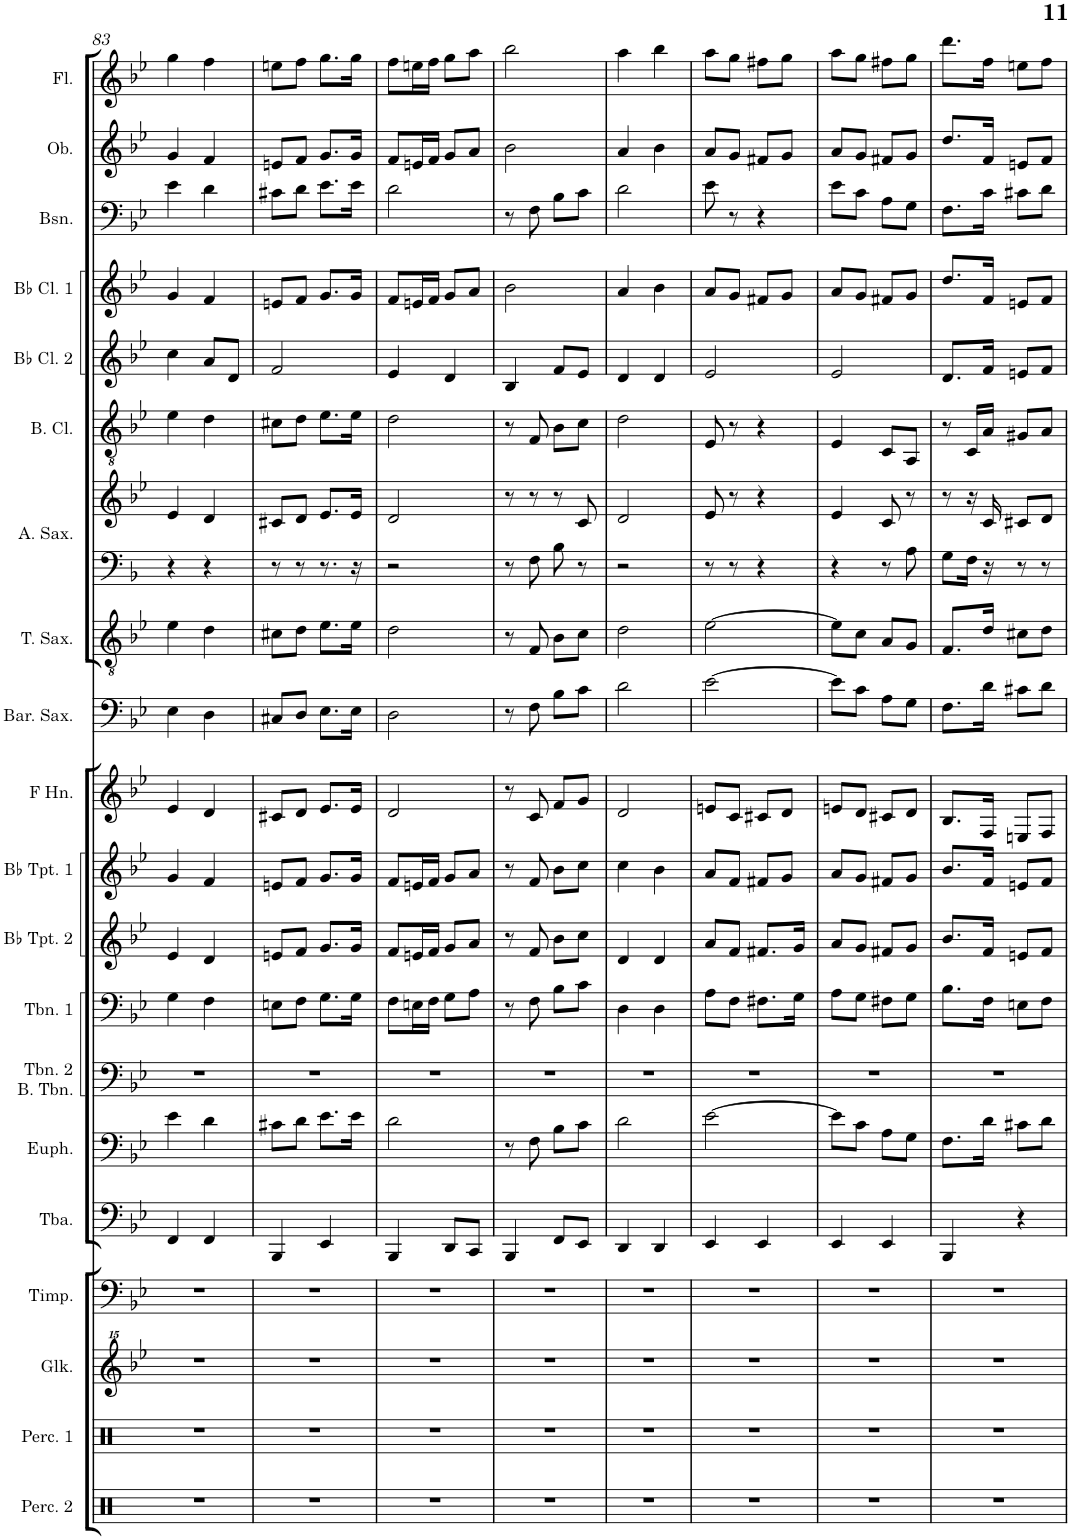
**kern	**kern	**kern	**kern	**kern	**kern	**kern	**kern	**kern	**kern	**kern	**kern	**kern	**kern	**kern	**kern	**kern	**kern	**kern	**kern	**kern
*part20	*part19	*part18	*part17	*part16	*part15	*part14	*part13	*part12	*part11	*part10	*part9	*part8	*part7	*part7	*part6	*part5	*part4	*part3	*part2	*part1
*staff21	*staff20	*staff19	*staff18	*staff17	*staff16	*staff15	*staff14	*staff13	*staff12	*staff11	*staff10	*staff9	*staff8	*staff7	*staff6	*staff5	*staff4	*staff3	*staff2	*staff1
*I"Percussion 2	*I"Percussion 1	*I"Glockenspiel	*I"Timpani	*I"Tuba	*I"Euphonium	*I"Trombone 2 Bass Trombone	*I"Trombone 1	*I"Bb Trumpet 2	*I"Bb Trumpet 1	*I"Horn in F	*I"Baritone Saxophone	*I"Tenor Saxophone	*I"Alto Saxophone	*	*I"Bass Clarinet	*I"Bb Clarinet 2	*I"Bb Clarinet 1	*I"Bassoon	*I"Oboe	*I"Flute
*I'Perc. 2	*I'Perc. 1	*I'Glk.	*I'Timp.	*I'Tba.	*I'Euph.	*I'Tbn. 2 B. Tbn.	*I'Tbn. 1	*I'Bb Tpt. 2	*I'Bb Tpt. 1	*	*I'Bar. Sax.	*I'T. Sax.	*I'A. Sax.	*	*I'B. Cl.	*I'Bb Cl. 2	*I'Bb Cl. 1	*I'Bsn.	*I'Ob.	*I'Fl.
!!LO:PB:g=z
*clefX	*clefX	*clefG^^2	*clefF4	*clefF4	*clefF4	*clefF4	*clefF4	*clefG2	*clefG2	*clefG2	*clefF4	*clefGv2	*clefF4	*clefG2	*clefGv2	*clefG2	*clefG2	*clefF4	*clefG2	*clefG2
*	*	*	*	*	*	*	*	*ITrd1c2	*ITrd1c2	*ITrd4c7	*ITrd12c21	*ITrd8c14	*ITrd5c9	*ITrd5c9	*ITrd8c14	*ITrd1c2	*ITrd1c2	*	*	*
*k[]	*k[]	*k[b-e-]	*k[b-e-]	*k[b-e-]	*k[b-e-]	*k[b-e-]	*k[b-e-]	*k[b-e-]	*k[b-e-]	*k[b-e-]	*k[b-e-]	*k[b-e-]	*k[b-]	*k[b-e-]	*k[b-e-]	*k[b-e-]	*k[b-e-]	*k[b-e-]	*k[b-e-]	*k[b-e-]
*M2/4	*M2/4	*M2/4	*M2/4	*M2/4	*M2/4	*M2/4	*M2/4	*M2/4	*M2/4	*M2/4	*M2/4	*M2/4	*M2/4	*M2/4	*M2/4	*M2/4	*M2/4	*M2/4	*M2/4	*M2/4
=83	=83	=83	=83	=83	=83	=83	=83	=83	=83	=83	=83	=83	=83	=83	=83	=83	=83	=83	=83	=83
2r	2r	2r	2r	4FF/	4e-\	2r	4G\	4e-/	4g/	4e-/	4E-\	4e-\	4r	4e-/	4e-\	4cc\	4g/	4e-\	4g/	4gg\
.	.	.	.	4FF/	4d\	.	4F\	4d/	4f/	4d/	4D\	4d\	4r	4d/	4d\	8a/L	4f/	4d\	4f/	4ff\
.	.	.	.	.	.	.	.	.	.	.	.	.	.	.	.	8d/J	.	.	.	.
=84	=84	=84	=84	=84	=84	=84	=84	=84	=84	=84	=84	=84	=84	=84	=84	=84	=84	=84	=84	=84
2r	2r	2r	2r	4BBB-/	8c#X\L	2r	8En\L	8en/L	8en/L	8c#X/L	8C#X/L	8c#X\L	8r	8c#X/L	8c#X\L	2f/	8en/L	8c#X\L	8en/L	8een\L
.	.	.	.	.	8d\J	.	8F\J	8f/J	8f/J	8d/J	8D/J	8d\J	8r	8d/J	8d\J	.	8f/J	8d\J	8f/J	8ff\J
.	.	.	.	4EE-/	8.e-\L	.	8.G\L	8.g/L	8.g/L	8.e-/L	8.E-\L	8.e-\L	8.r	8.e-/L	8.e-\L	.	8.g/L	8.e-\L	8.g/L	8.gg\L
.	.	.	.	.	16e-\Jk	.	16G\Jk	16g/Jk	16g/Jk	16e-/Jk	16E-\Jk	16e-\Jk	16r	16e-/Jk	16e-\Jk	.	16g/Jk	16e-\Jk	16g/Jk	16gg\Jk
=85	=85	=85	=85	=85	=85	=85	=85	=85	=85	=85	=85	=85	=85	=85	=85	=85	=85	=85	=85	=85
2r	2r	2r	2r	4BBB-/	2d\	2r	8F\L	8f/L	8f/L	2d/	2D\	2d\	2r	2d/	2d\	4e-/	8f/L	2d\	8f/L	8ff\L
.	.	.	.	.	.	.	16En\L	16en/L	16en/L	.	.	.	.	.	.	.	16en/L	.	16en/L	16een\L
.	.	.	.	.	.	.	16F\JJ	16f/JJ	16f/JJ	.	.	.	.	.	.	.	16f/JJ	.	16f/JJ	16ff\JJ
.	.	.	.	8DD/L	.	.	8G\L	8g/L	8g/L	.	.	.	.	.	.	4d/	8g/L	.	8g/L	8gg\L
.	.	.	.	8CC/J	.	.	8A\J	8a/J	8a/J	.	.	.	.	.	.	.	8a/J	.	8a/J	8aa\J
=86	=86	=86	=86	=86	=86	=86	=86	=86	=86	=86	=86	=86	=86	=86	=86	=86	=86	=86	=86	=86
2r	2r	2r	2r	4BBB-/	8r	2r	8r	8r	8r	8r	8r	8r	8r	8r	8r	4B-/	2b-\	8r	2b-\	2bb-\
.	.	.	.	.	8F\	.	8F\	8f/	8f/	8c/	8F\	8F/	8F\	8r	8F/	.	.	8F\	.	.
.	.	.	.	8FF/L	8B-\L	.	8B-\L	8b-\L	8b-\L	8f/L	8B-\L	8B-\L	8B-\	8r	8B-\L	8f/L	.	8B-\L	.	.
.	.	.	.	8EE-/J	8c\J	.	8c\J	8cc\J	8cc\J	8g/J	8c\J	8c\J	8r	8c/	8c\J	8e-/J	.	8c\J	.	.
=87	=87	=87	=87	=87	=87	=87	=87	=87	=87	=87	=87	=87	=87	=87	=87	=87	=87	=87	=87	=87
2r	2r	2r	2r	4DD/	2d\	2r	4D\	4d/	4cc\	2d/	2d\	2d\	2r	2d/	2d\	4d/	4a/	2d\	4a/	4aa\
.	.	.	.	4DD/	.	.	4D\	4d/	4b-\	.	.	.	.	.	.	4d/	4b-\	.	4b-\	4bb-\
=88	=88	=88	=88	=88	=88	=88	=88	=88	=88	=88	=88	=88	=88	=88	=88	=88	=88	=88	=88	=88
2r	2r	2r	2r	4EE-/	[2e-\	2r	8A\L	8a/L	8a/L	8en/L	[2e-\	[2e-\	8r	8e-/	8E-/	2e-/	8a/L	8e-\	8a/L	8aa\L
.	.	.	.	.	.	.	8F\J	8f/J	8f/J	8c/J	.	.	8r	8r	8r	.	8g/J	8r	8g/J	8gg\J
.	.	.	.	4EE-/	.	.	8.F#X\L	8.f#X/L	8f#X/L	8c#X/L	.	.	4r	4r	4r	.	8f#X/L	4r	8f#X/L	8ff#X\L
.	.	.	.	.	.	.	.	.	8g/J	8d/J	.	.	.	.	.	.	8g/J	.	8g/J	8gg\J
.	.	.	.	.	.	.	16G\Jk	16g/Jk	.	.	.	.	.	.	.	.	.	.	.	.
=89	=89	=89	=89	=89	=89	=89	=89	=89	=89	=89	=89	=89	=89	=89	=89	=89	=89	=89	=89	=89
2r	2r	2r	2r	4EE-/	8e-\L]	2r	8A\L	8a/L	8a/L	8en/L	8e-\L]	8e-\L]	4r	4e-/	4E-/	2e-/	8a/L	8e-\L	8a/L	8aa\L
.	.	.	.	.	8c\J	.	8G\J	8g/J	8g/J	8d/J	8c\J	8c\J	.	.	.	.	8g/J	8c\J	8g/J	8gg\J
.	.	.	.	4EE-/	8A\L	.	8F#X\L	8f#X/L	8f#X/L	8c#X/L	8A\L	8A/L	8r	8c/	8C/L	.	8f#X/L	8A\L	8f#X/L	8ff#X\L
.	.	.	.	.	8G\J	.	8G\J	8g/J	8g/J	8d/J	8G\J	8G/J	8A\	8r	8AA/J	.	8g/J	8G\J	8g/J	8gg\J
=90	=90	=90	=90	=90	=90	=90	=90	=90	=90	=90	=90	=90	=90	=90	=90	=90	=90	=90	=90	=90
2r	2r	2r	2r	4BBB-/	8.F\L	2r	8.B-\L	8.b-/L	8.b-/L	8.B-/L	8.F\L	8.F/L	8G\L	8r	8r	8.d/L	8.dd/L	8.F\L	8.dd/L	8.ddd\L
.	.	.	.	.	.	.	.	.	.	.	.	.	16F\Jk	16r	16C/LL	.	.	.	.	.
.	.	.	.	.	16d\Jk	.	16F\Jk	16f/Jk	16f/Jk	16F/Jk	16d\Jk	16d/Jk	16r	16c/	16A/JJ	16f/Jk	16f/Jk	16c\Jk	16f/Jk	16ff\Jk
.	.	.	.	4r	8c#X\L	.	8En\L	8en/L	8en/L	8En/L	8c#X\L	8c#X\L	8r	8c#X/L	8G#X/L	8en/L	8en/L	8c#X\L	8en/L	8een\L
.	.	.	.	.	8d\J	.	8F\J	8f/J	8f/J	8F/J	8d\J	8d\J	8r	8d/J	8A/J	8f/J	8f/J	8d\J	8f/J	8ff\J
=	=	=	=	=	=	=	=	=	=	=	=	=	=	=	=	=	=	=	=	=
*-	*-	*-	*-	*-	*-	*-	*-	*-	*-	*-	*-	*-	*-	*-	*-	*-	*-	*-	*-	*-
